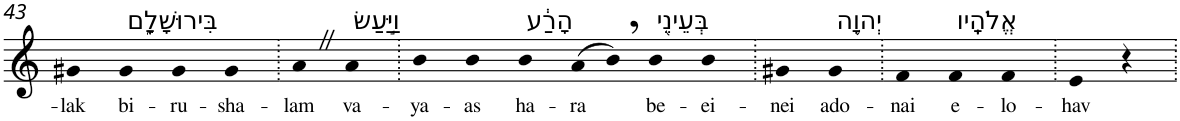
**kern	**text
*part1	*part1
*staff1	*staff1
*I"Piano	*
*I'Pno	*
!!LO:PB:g=z
*clefG2	*
*k[]	*
=43	=43
!	!LO:LY:b
4g#X	-lak
!LO:TX:a:t=בִּירוּשָׁלִָ֑ם	!
!	!LO:LY:b
4g#	bi-
!	!LO:LY:b
4g#	-ru-
!	!LO:LY:b
4g#	-sha-
=44.	=44.
!	!LO:LY:b
4aZ	-lam
!LO:TX:a:t=וַיַּ֣עַשׂ	!
!	!LO:LY:b
4a	va-
=45.	=45.
!	!LO:LY:b
4b	-ya-
!	!LO:LY:b
4b	-as
!LO:TX:a:t=הָרַ֔ע	!
!	!LO:LY:b
4b	ha-
!	!LO:LY:b
(>8a	-ra
8b,)	.
!LO:TX:a:t=בְּעֵינֵ֖י	!
!	!LO:LY:b
4b	be-
!	!LO:LY:b
4b	-ei-
=46.	=46.
!	!LO:LY:b
4g#X	-nei
!LO:TX:a:t=יְהוָ֥ה	!
!	!LO:LY:b
4g#	ado-
=47.	=47.
!	!LO:LY:b
4f	-nai
!LO:TX:a:t=אֱלֹהָֽיו	!
!	!LO:LY:b
4f	e-
!	!LO:LY:b
4f	-lo-
=48.	=48.
!	!LO:LY:b
4e	-hav
4r	.
=.	=.
*-	*-
